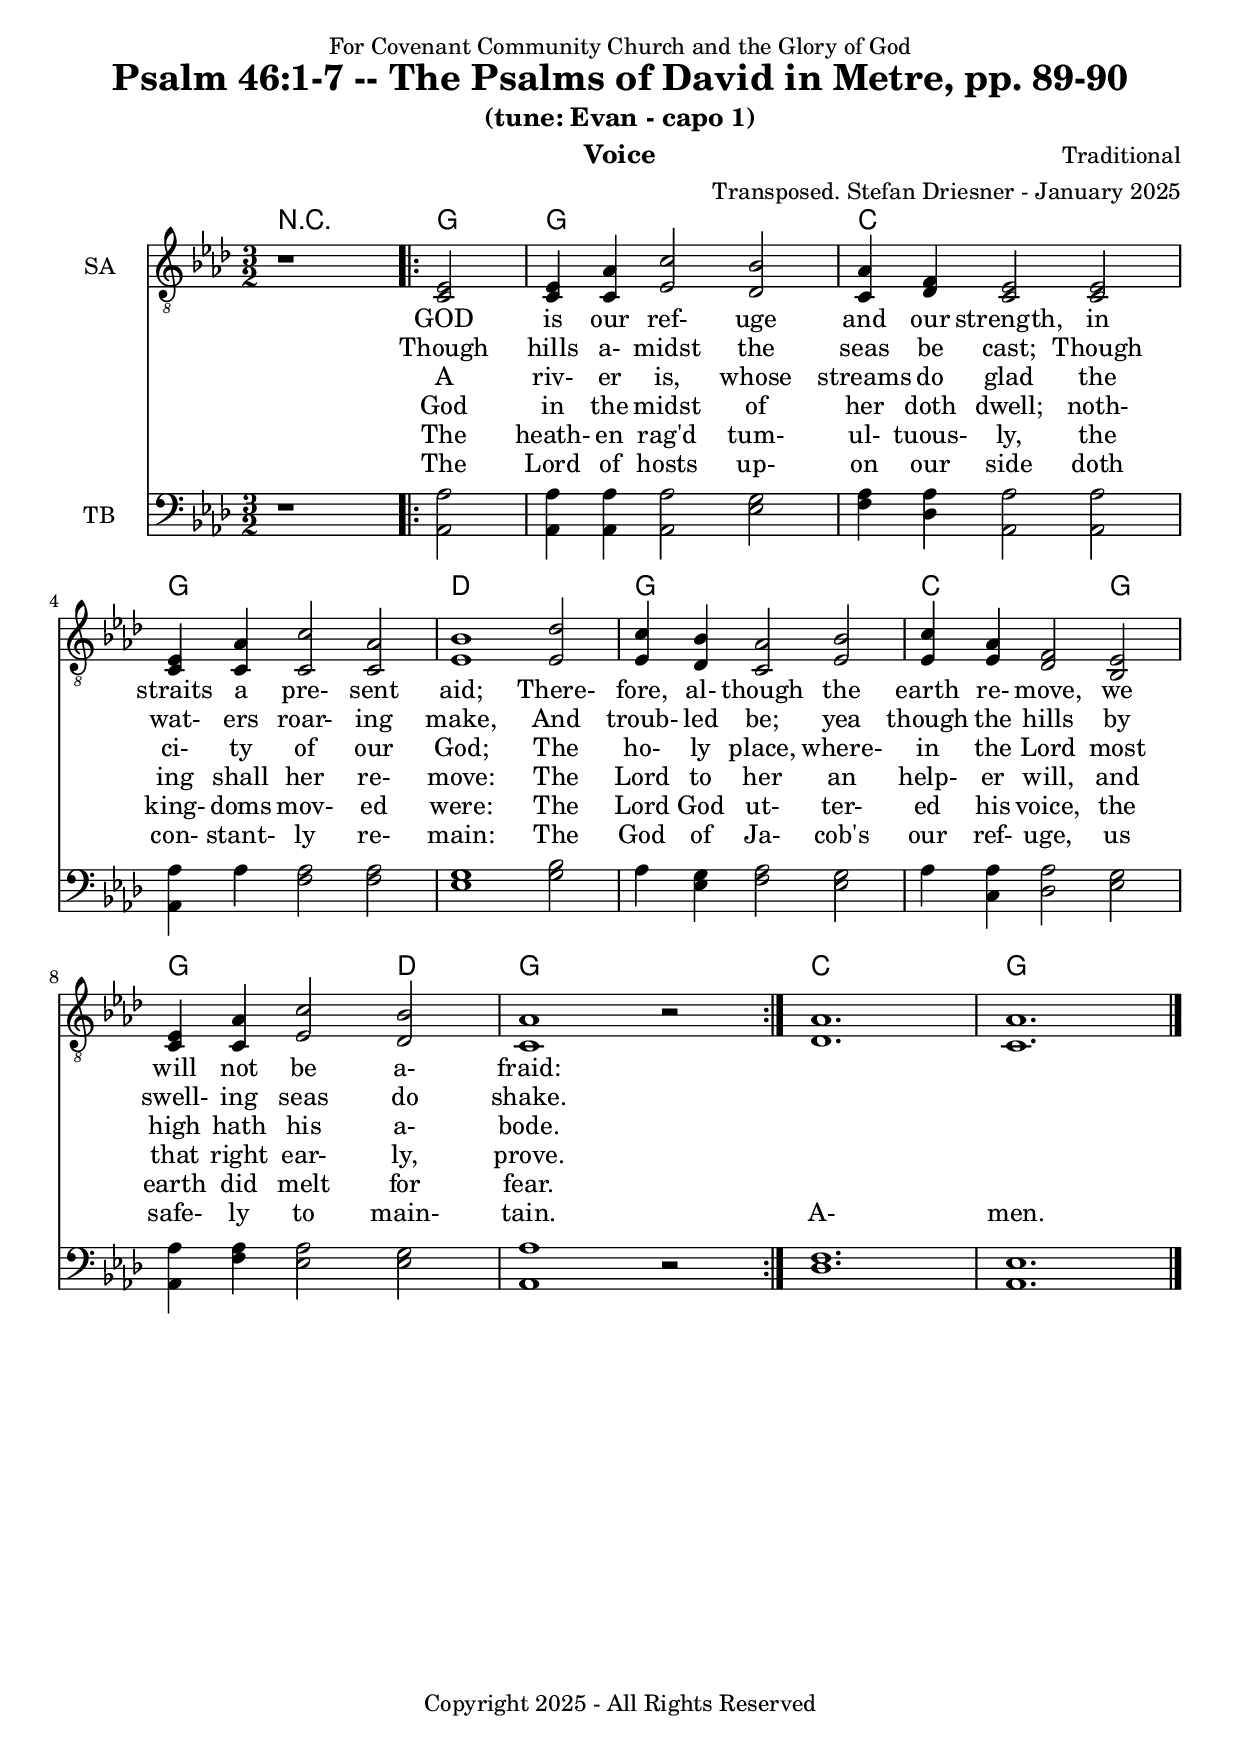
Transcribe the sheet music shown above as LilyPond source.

\version "2.24.1"
\language "english"

% force .mid extension for MIDI file output
#(ly:set-option 'midi-extension "mid")

\header {
  dedication = "For Covenant Community Church and the Glory of God"
  title = "Psalm 46:1-7 -- The Psalms of David in Metre, pp. 89-90"
  subtitle = "(tune: Evan - capo 1)"
  instrument = "Voice"
  composer = "Traditional"
  arranger = "Transposed. Stefan Driesner - January 2025"
  meter = ""
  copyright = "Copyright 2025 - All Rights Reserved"
}

global = {
  \key af \major
  \numericTimeSignature
  \time 3/2
}

versesVoiceOne = \lyricmode {
  % Verse 1-2a
  GOD is our ref- uge and our strength,
  in straits a pre- sent aid;
  There- fore, al- though the earth re- move,
  we will not be a- fraid:
}

versesVoiceTwo = \lyricmode {
  % Verse 2b-3
  Though hills a- midst the seas be cast;
  Though wat- ers roar- ing make,
  And troub- led be; yea though the hills
  by swell- ing seas do shake.
}

versesVoiceThree = \lyricmode {
  % Verse 4
  A riv- er is, whose streams do glad
  the ci- ty of our God;
  The ho- ly place, where- in the Lord
  most high hath his a- bode.
}

versesVoiceFour = \lyricmode {
  % Verse 5
  God in the midst of her doth dwell;
  noth- ing shall her re- move:
  The Lord to her an help- er will,
  and that right ear- ly, prove.
}

versesVoiceFive = \lyricmode {
  % Verse 6
  The heath- en rag'd tum- ul- tuous- ly,
  the king- doms mov- ed were:
  The Lord God ut- ter- ed his voice,
  the earth did melt for fear.
}

versesVoiceSix = \lyricmode {
  % Verse 7
  The Lord of hosts up- on our side
  doth con- stant- ly re- main:
  The God of Ja- cob's our ref- uge,
  us safe- ly to main- tain.
  A- men.
}

SAVoice = \relative c {
  \global
  \dynamicUp
  % Music follows here.
  {
    r1
    \repeat volta 2
    {
      <ef  c  >2 |
      <c   ef >4 <c   af'>4 <ef  c'>2  <df  bf'>2 | < c  af'>4 <df   f >4 < c  ef >2  < c  ef >2 |
      <c   ef >4 <c   af'>4 <c   c'>2  < c  af'>2 | <ef  bf'>1                        <ef  df'>2 |
      <ef  c '>4 <df  bf'>4 <c  af'>2  <ef  bf'>2 | <ef  c '>4 <ef  af >4 <df   f >2  <bf  ef >2 |
      <c   ef >4 <c   af'>4 <ef c '>2  <df  bf'>2 | <c   af'>1
      r2
    }
  }
  <df  af' >1. <c  af' >1.
  \bar "|."
}

TBVoice = \relative c {
  \global
  \dynamicUp
  % Music follows here.
  {
    r1
    \repeat volta 2
    {
      <af  af'>2 |
      <af  af'>4 <af  af'>4 <af  af'>2  <ef' g  >2 | <f   af >4 <df  af'>4 <af  af'>2 <af  af'>2 |
      <af  af'>4 <    af'>4 <f   af >2  <f   af >2 | <ef  g  >1                       <g   bf >2 |
      <    af >4 <ef  g  >4 <f   af >2  <ef  g  >2 | <    af >4 <c , af'>4 <df  af'>2 <ef  g  >2 |
      <af, af'>4 <f ' af >4 <ef  af >2  <ef  g  >2 | <af, af'>1
      r2
    }
  }
  <df  f  >1. <af  ef' >1.
  \bar "|."
}

Chords = \new ChordNames {
  \chordmode {
    r1 <g>2 <g>1. <c>1. <g>1. <d>1. <g>1. <c>1 <g>2 <g>1 <d>2 <g>1. <c>1. <g>1.
  }
}

SAVoicePart = \new Staff \with {
  instrumentName = "SA"
  midiInstrument = "Voice Oohs"
} { \clef "treble_8" \SAVoice }
\addlyrics { \versesVoiceOne }
\addlyrics { \versesVoiceTwo }
\addlyrics { \versesVoiceThree }
\addlyrics { \versesVoiceFour }
\addlyrics { \versesVoiceFive }
\addlyrics { \versesVoiceSix }

TBVoicePart = \new Staff \with {
  instrumentName = "TB"
  midiInstrument = "Voice Oohs"
} { \clef bass \TBVoice }

\score {
  <<
    \Chords
    \SAVoicePart
    \TBVoicePart
  >>
  \layout { }
  \midi {
    \context {
      \Score
      tempoWholesPerMinute = #(ly:make-moment 100 2)
    }
  }
}

%\markup {
%  \fill-line {
%    {
%      \column {
%        \left-align {
%        }
%      }
%    }
%  }
%}
